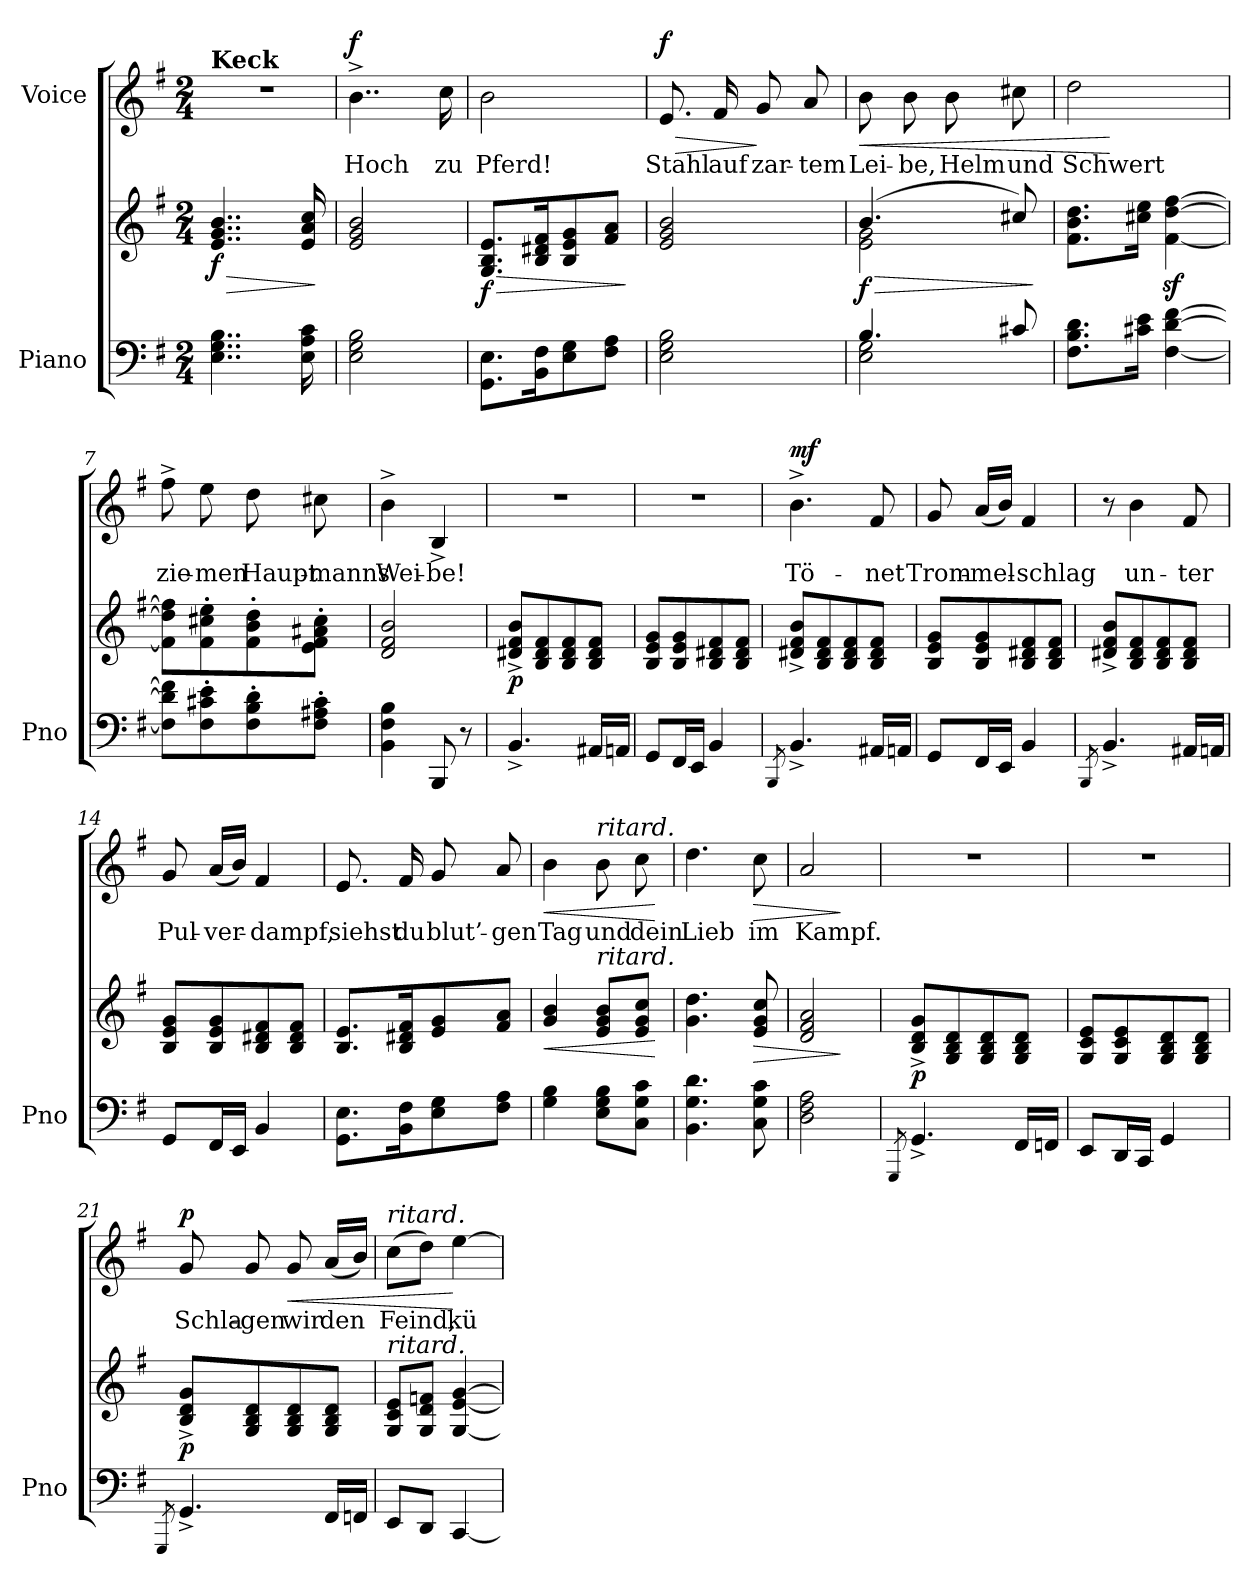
**kern	**kern	**dynam	**kern	**text	**dynam
*part2	*part2	*part2	*part1	*part1	*part1
*staff3	*staff2	*staff2/3	*staff1	*staff1	*staff1
*I"Piano	*	*	*I"Voice	*	*
*I'Pno	*	*	*	*	*
*clefF4	*clefG2	*	*clefG2	*	*
*k[f#]	*k[f#]	*	*k[f#]	*	*
*M2/4	*M2/4	*	*M2/4	*	*
=1	=1	=1	=1	=1	=1
!	!	!	!LO:TX:a:B:t=Keck	!	!
!	!	!LO:HP:b	!	!	!
!	!	!LO:DY:n=1:b	!	!	!
4..E\ 4..G\ 4..B\	4..e/ 4..g/ 4..b/	> f	2r	.	.
16E\ 16A\ 16c\	16e/ 16a/ 16cc/	.	.	.	.
.	.	]	.	.	.
=2	=2	=2	=2	=2	=2
!	!	!	!	!LO:LY:b	!LO:DY:a
2E\ 2G\ 2B\	2e/ 2g/ 2b/	.	4..b^\	Hoch	f
!	!	!	!	!LO:LY:b	!
.	.	.	16cc\	zu	.
=3	=3	=3	=3	=3	=3
!	!	!LO:HP:b	!	!LO:LY:b	!
!	!	!LO:DY:n=1:b	!	!	!
8.GG\ 8.E\L	8.G/ 8.B/ 8.e/L	> f	2b\	Pferd!	.
16BB\ 16F#\K	16B/ 16d#X/ 16f#/K	.	.	.	.
8E\ 8G\	8B/ 8e/ 8g/	.	.	.	.
8F#\ 8A\J	8f#/ 8a/J	.	.	.	.
.	.	]	.	.	.
=4	=4	=4	=4	=4	=4
!	!	!	!	!LO:LY:b	!LO:HP:b
!	!	!	!	!	!LO:DY:n=1:a
2E\ 2G\ 2B\	2e/ 2g/ 2b/	.	8.e/	Stahl	> f
!	!	!	!	!LO:LY:b	!
.	.	.	16f#/	auf	.
!	!	!	!	!LO:LY:b	!
.	.	.	8g/	zar-	]
!	!	!	!	!LO:LY:b	!
.	.	.	8a/	-tem	.
=5	=5	=5	=5	=5	=5
*^	*	*	*	*	*
!	!	!	!LO:HP:b	!	!LO:LY:b	!LO:HP:b
*	*	*^	*	*	*	*
!	!	!	!	!LO:DY:n=1:b	!	!	!
4.B/	2E\ 2G\	(>4.b/	2e\ 2g\	> f	8b\	Lei-	<
!	!	!	!	!	!	!LO:LY:b	!
.	.	.	.	.	8b\	-be,	.
!	!	!	!	!	!	!LO:LY:b	!
.	.	.	.	.	8b\	Helm	.
!	!	!	!	!	!	!LO:LY:b	!
8c#X/	.	8cc#X/)	.	.	8cc#X\	und	.
*v	*v	*	*	*	*	*	*
*	*v	*v	*	*	*	*
.	.	]	.	.	.
=6	=6	=6	=6	=6	=6
!	!	!	!	!LO:LY:b	!
*	*	*	*^	*	*
8.F#\ 8.B\ 8.d\L	8.f#\ 8.b\ 8.dd\L	.	2dd\	8rgyy	Schwert	.
.	.	.	.	8rgyy	.	[
16c#X\ 16e\Jk	16cc#X\ 16ee\Jk	.	.	.	.	.
[4F#\ [4d\ [4f#\	[4f#\z< [4dd\z< [4ff#\z<	.	.	4rgyy	.	.
!!LO:LB:g=z
=7	=7	=7	=7	=7	=7	=7
!	!	!	!	!	!LO:LY:b	!
*	*	*	*v	*v	*	*
8F#\] 8d\] 8f#\]L	8f#\] 8dd\] 8ff#\]L	.	8ff#^\	zie-	.
!	!	!	!	!LO:LY:b	!
8F#\' 8c#X\' 8e\'	8f#\' 8cc#X\' 8ee\'	.	8ee\	-men	.
!	!	!	!	!LO:LY:b	!
8F#\' 8B\' 8d\'	8f#\' 8b\' 8dd\'	.	8dd\	Haupt-	.
!	!	!	!	!LO:LY:b	!
8F#\' 8A#X\' 8c#\'J	8e\' 8f#\' 8a#X\' 8cc#\'J	.	8cc#X\	-manns	.
=8	=8	=8	=8	=8	=8
!	!	!	!	!LO:LY:b	!
4BB\ 4F#\ 4B\	2d/ 2f#/ 2b/	.	4b^\	Wei-	.
!	!	!	!	!LO:LY:b	!
8BBB/	.	.	4B^/	-be!	.
8r	.	.	.	.	.
=9	=9	=9	=9	=9	=9
!	!	!LO:DY:b	!	!	!
4.BB^/	8d#X/^ 8f#/^ 8b/^L	p	2r	.	.
.	8B/ 8d#/ 8f#/	.	.	.	.
.	8B/ 8d#/ 8f#/	.	.	.	.
16AA#X/LL	8B/ 8d#/ 8f#/J	.	.	.	.
16AAn/JJ	.	.	.	.	.
=10	=10	=10	=10	=10	=10
8GG/L	8B/ 8e/ 8g/L	.	2r	.	.
16FF#/L	8B/ 8e/ 8g/	.	.	.	.
16EE/JJ	.	.	.	.	.
4BB/	8B/ 8d#X/ 8f#/	.	.	.	.
.	8B/ 8d#/ 8f#/J	.	.	.	.
=11	=11	=11	=11	=11	=11
8qBBB/	.	.	.	.	.
!	!	!	!	!LO:LY:b	!LO:DY:a
4.BB^/	8d#X/^ 8f#/^ 8b/^L	.	4.b^\	Tö-	mf
.	8B/ 8d#/ 8f#/	.	.	.	.
.	8B/ 8d#/ 8f#/	.	.	.	.
!	!	!	!	!LO:LY:b	!
16AA#X/LL	8B/ 8d#/ 8f#/J	.	8f#/	-net	.
16AAn/JJ	.	.	.	.	.
=12	=12	=12	=12	=12	=12
!	!	!	!	!LO:LY:b	!
8GG/L	8B/ 8e/ 8g/L	.	8g/	Trom-	.
!	!	!	!	!LO:LY:b	!
16FF#/L	8B/ 8e/ 8g/	.	(<16a/LL	-mel-	.
16EE/JJ	.	.	16b/JJ)	.	.
!	!	!	!	!LO:LY:b	!
4BB/	8B/ 8d#X/ 8f#/	.	4f#/	-schlag	.
.	8B/ 8d#/ 8f#/J	.	.	.	.
=13	=13	=13	=13	=13	=13
8qBBB/	.	.	.	.	.
4.BB^/	8d#X/^ 8f#/^ 8b/^L	.	8r	.	.
!	!	!	!	!LO:LY:b	!
.	8B/ 8d#/ 8f#/	.	4b\	un-	.
.	8B/ 8d#/ 8f#/	.	.	.	.
!	!	!	!	!LO:LY:b	!
16AA#X/LL	8B/ 8d#/ 8f#/J	.	8f#/	-ter	.
16AAn/JJ	.	.	.	.	.
=14	=14	=14	=14	=14	=14
!	!	!	!	!LO:LY:b	!
8GG/L	8B/ 8e/ 8g/L	.	8g/	Pul-	.
!	!	!	!	!LO:LY:b	!
16FF#/L	8B/ 8e/ 8g/	.	(<16a/LL	-ver-	.
16EE/JJ	.	.	16b/JJ)	.	.
!	!	!	!	!LO:LY:b	!
4BB/	8B/ 8d#X/ 8f#/	.	4f#/	-dampf,	.
.	8B/ 8d#/ 8f#/J	.	.	.	.
!!LO:LB:g=z
=15	=15	=15	=15	=15	=15
!	!	!	!	!LO:LY:b	!
8.GG\ 8.E\L	8.B/ 8.e/L	.	8.e/	siehst	.
!	!	!	!	!LO:LY:b	!
16BB\ 16F#\K	16B/ 16d#X/ 16f#/K	.	16f#/	du	.
!	!	!	!	!LO:LY:b	!
8E\ 8G\	8e/ 8g/	.	8g/	blut’-	.
!	!	!	!	!LO:LY:b	!
8F#\ 8A\J	8f#/ 8a/J	.	8a/	-gen	.
=16	=16	=16	=16	=16	=16
!	!	!LO:HP:b	!	!LO:LY:b	!LO:HP:b
4G\ 4B\	4g/ 4b/	<	4b\	Tag	<
*	*	*	*MM120	*	*
!	!	!	!LO:TX:a:i:t=ritard.	!	!
!	!LO:TX:a:i:t=ritard.	!	!	!	!
!	!	!	!	!LO:LY:b	!
8E\ 8G\ 8B\L	8e/ 8g/ 8b/L	.	8b\	und	.
*	*	*	*MM114	*	*
!	!	!	!	!LO:LY:b	!
8C\ 8G\ 8c\J	8e/ 8g/ 8cc/J	.	8cc\	dein	.
.	.	[	.	.	[
=17	=17	=17	=17	=17	=17
*	*	*	*MM108	*	*
!	!	!	!	!LO:LY:b	!
4.BB\ 4.G\ 4.d\	4.g\ 4.dd\	.	4.dd\	Lieb	.
*	*	*	*MM90	*	*
!	!	!LO:HP:b	!	!LO:LY:b	!LO:HP:b
8C\ 8G\ 8c\	8e/ 8g/ 8cc/	>	8cc\	im	>
=18	=18	=18	=18	=18	=18
*	*	*	*MM84	*	*
!	!	!	!	!LO:LY:b	!
2D\ 2F#\ 2A\	2d/ 2f#/ 2a/	.	2a/	Kampf.	.
.	.	]	.	.	]
=19	=19	=19	=19	=19	=19
*	*	*	*MM120	*	*
8qGGG/	.	.	.	.	.
!	!	!LO:DY:b	!	!	!
4.GG^/	8B/^ 8d/^ 8g/^L	p	2r	.	.
.	8G/ 8B/ 8d/	.	.	.	.
.	8G/ 8B/ 8d/	.	.	.	.
16FF#/LL	8G/ 8B/ 8d/J	.	.	.	.
16FFn/JJ	.	.	.	.	.
=20	=20	=20	=20	=20	=20
8EE/L	8G/ 8c/ 8e/L	.	2r	.	.
16DD/L	8G/ 8c/ 8e/	.	.	.	.
16CC/JJ	.	.	.	.	.
4GG/	8G/ 8B/ 8d/	.	.	.	.
.	8G/ 8B/ 8d/J	.	.	.	.
=21	=21	=21	=21	=21	=21
8qGGG/	.	.	.	.	.
!	!	!LO:DY:b	!	!LO:LY:b	!LO:DY:a
4.GG^/	8B/^ 8d/^ 8g/^L	p	8g/	Schla-	p
!	!	!	!	!LO:LY:b	!
.	8G/ 8B/ 8d/	.	8g/	-gen	.
!	!	!	!	!LO:LY:b	!LO:HP:b
.	8G/ 8B/ 8d/	.	8g/	wir	<
!	!	!	!	!LO:LY:b	!
16FF#/LL	8G/ 8B/ 8d/J	.	(<16a/LL	den	.
16FFn/JJ	.	.	16b/JJ)	.	.
=22	=22	=22	=22	=22	=22
*	*	*	*MM120	*	*
!	!	!	!LO:TX:a:i:t=ritard.	!	!
!	!LO:TX:a:i:t=ritard.	!	!	!	!
!	!	!	!	!LO:LY:b	!
8EE/L	8G/ 8c/ 8e/L	.	(>8cc\L	Feind,	.
*	*	*	*MM115	*	*
8DD/J	8G/ 8d/ 8fn/J	.	8dd\J)	.	.
*	*	*	*MM110	*	*
!	!	!	!	!LO:LY:b	!
[4CC/	[4G/ [4e/ [4g/	.	[4ee\	kü-	[
=	=	=	=	=	=
*-	*-	*-	*-	*-	*-
